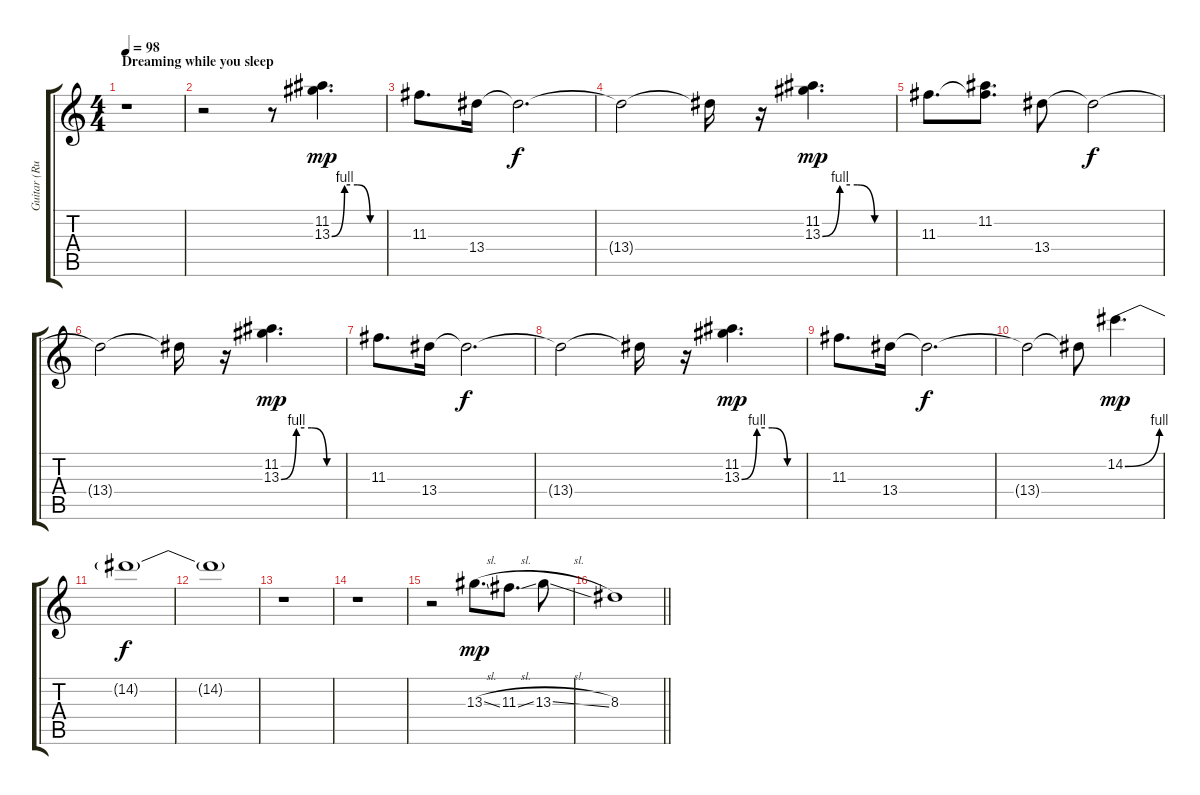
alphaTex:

\track ("Guitar (Rutherford)" "Guitar (Ru") {instrument distortionguitar}
\staff {score tabs}
\tuning (E4 B3 G3 D3 A2 E2) {hide}
\ts (4 4)
\section ("" "Dreaming while you sleep")
\tempo 98
\clef g2
\ks c
r.1{dy mp} |
r.2 r.8 (11.2 13.3{be (custom 0 0 15 4 30 4 45 0 60 0)}).4{d} |
11.3.8{d} 13.4.16 13.4{t}.2{d dy f} |
13.4{t}.2 13.4{t}.16 r.16 (11.2 13.3{be (custom 0 0 15 4 30 4 45 0 60 0)}).4{d dy mp} |
11.3.8{d} (11.2 11.3{t}).8{d} 13.4.8 13.4{t}.2{dy f} |
13.4{t}.2 13.4{t}.16 r.16 (11.2 13.3{be (custom 0 0 15 4 30 4 45 0 60 0)}).4{d dy mp} |
11.3.8{d} 13.4.16 13.4{t}.2{d dy f} |
13.4{t}.2 13.4{t}.16 r.16 (11.2 13.3{be (custom 0 0 15 4 30 4 45 0 60 0)}).4{d dy mp} |
11.3.8{d} 13.4.16 13.4{t}.2{d dy f} |
13.4{t}.2 13.4{t}.8 14.2{be (bend 0 0 60 4)}.4{d dy mp} |
14.2{t}.1{dy f} |
14.2{t}.1 |
r.1 |
r.1 |
r.2 13.3{sl}.8{d dy mp} 11.3{sl}.8{d} 13.3{sl}.8 |
\barLineRight lightlight
8.3.1
